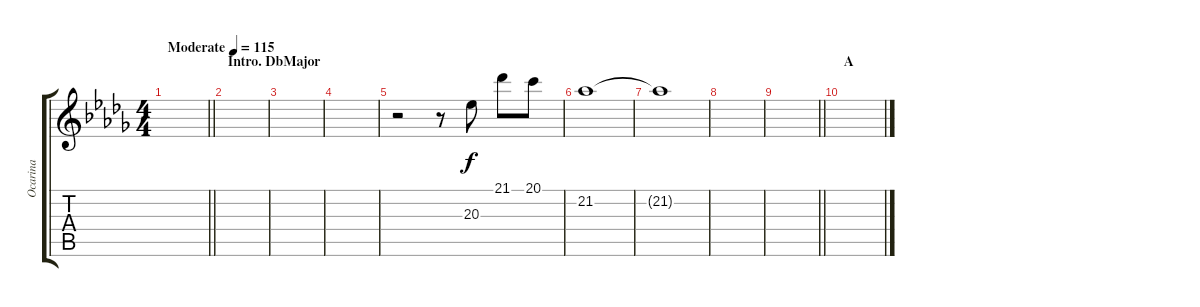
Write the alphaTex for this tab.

\track ("Ocarina" "Ocarina") {instrument ocarina}
\staff {score tabs}
\tuning (E4 B3 G3 D3 A2 E2) {hide}
\ts (4 4)
\tempo (115 "Moderate")
\clef g2
\barLineRight lightlight
\ks db
|
\section ("" "Intro. DbMajor")
|
|
|
r.2 r.8 20.3.8 21.1.8 20.1.8 |
21.2.1{volume 0} |
21.2{t}.1 |
|
\barLineRight lightlight
|
\section ("" "A")
